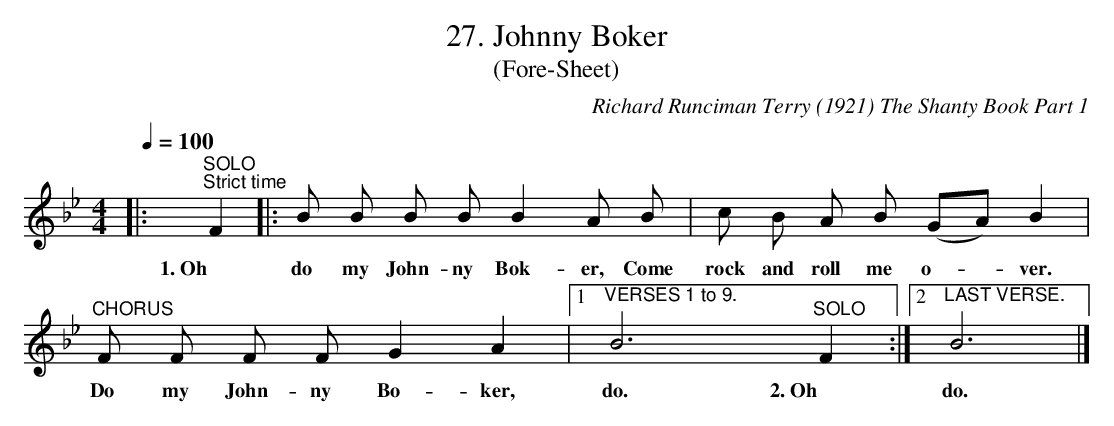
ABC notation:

X:1
T:27. Johnny Boker
T:(Fore-Sheet)
C:Richard Runciman Terry (1921) The Shanty Book Part 1
L:1/8
Q:1/4=100
M:4/4
K:Bb
|:"^SOLO""^Strict time" F2 |: B B B B B2 A B | c B A B (GA) B2 |$"^CHORUS" F F F F G2 A2 |1
w: 1. Oh|do my John- ny Bok- er, Come|rock and roll me o- * ver.|Do my John- ny Bo- ker,|
"^VERSES 1 to 9." B6"^SOLO" F2 :|2"^LAST VERSE." B6 |]
w: do. 2. Oh|do.|
